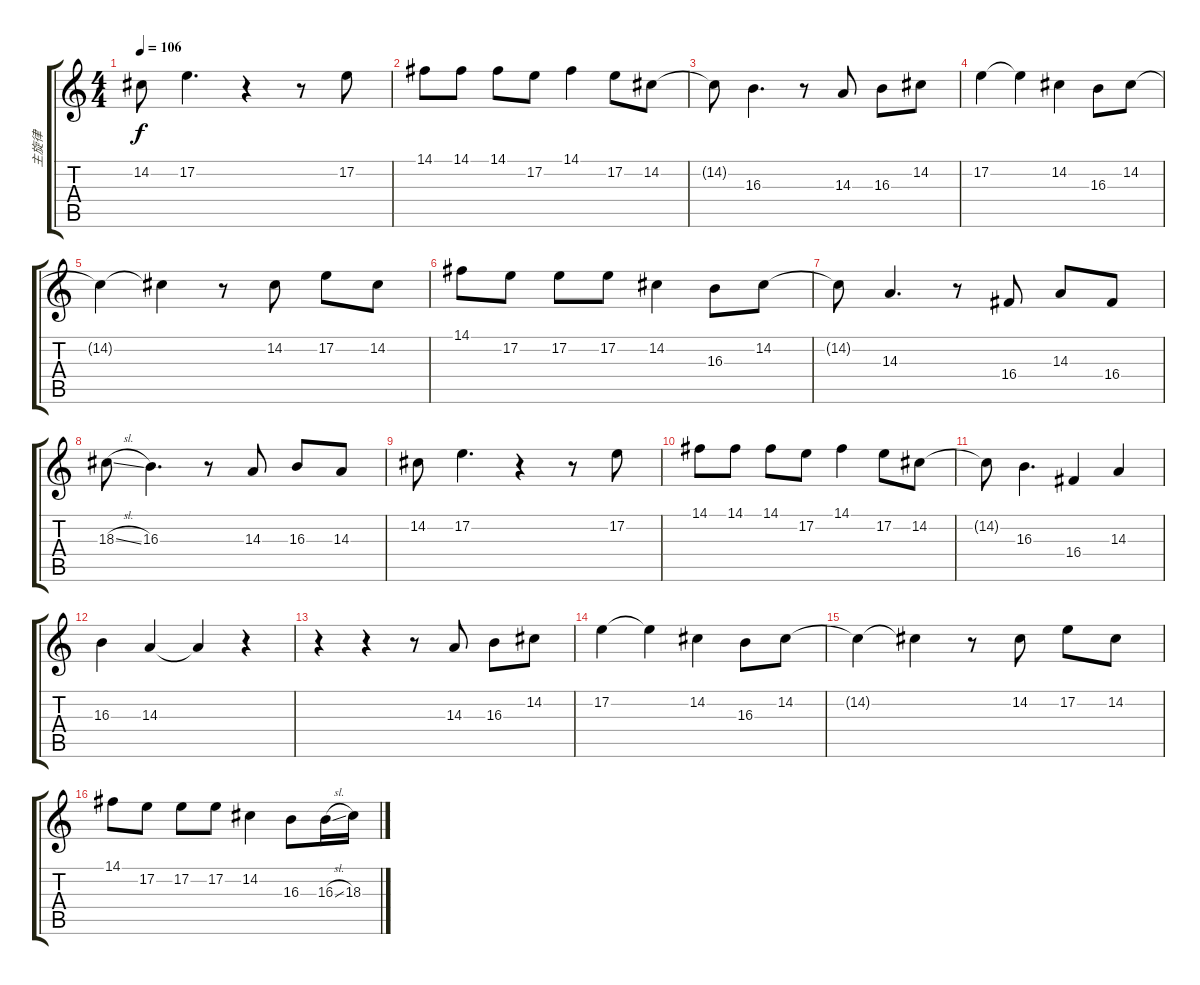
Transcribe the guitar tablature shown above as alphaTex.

\track ("主旋律" "主旋律") {instrument panflute}
\staff {score tabs}
\tuning (E4 B3 G3 D3 A2 E2) {hide}
\ts (4 4)
\tempo 106
\clef g2
\ks c
14.2.8{dy f} 17.2.4{d} r.4 r.8 17.2.8 |
14.1.8 14.1.8 14.1.8 17.2.8 14.1.4 17.2.8 14.2.8 |
14.2{t}.8 16.3.4{d} r.8 14.3.8 16.3.8 14.2.8 |
17.2.4 17.2{t}.4 14.2.4 16.3.8 14.2.8 |
14.2{t}.4 14.2{t}.4 r.8 14.2.8 17.2.8 14.2.8 |
14.1.8 17.2.8 17.2.8 17.2.8 14.2.4 16.3.8 14.2.8 |
14.2{t}.8 14.3.4{d} r.8 16.4.8 14.3.8 16.4.8 |
18.3{sl}.8 16.3.4{d} r.8 14.3.8 16.3.8 14.3.8 |
14.2.8 17.2.4{d} r.4 r.8 17.2.8 |
14.1.8 14.1.8 14.1.8 17.2.8 14.1.4 17.2.8 14.2.8 |
14.2{t}.8 16.3.4{d} 16.4.4 14.3.4 |
16.3.4 14.3.4 14.3{t}.4 r.4 |
r.4 r.4 r.8 14.3.8 16.3.8 14.2.8 |
17.2.4 17.2{t}.4 14.2.4 16.3.8 14.2.8 |
14.2{t}.4 14.2{t}.4 r.8 14.2.8 17.2.8 14.2.8 |
14.1.8 17.2.8 17.2.8 17.2.8 14.2.4 16.3.8 16.3{sl}.16 18.3.16
